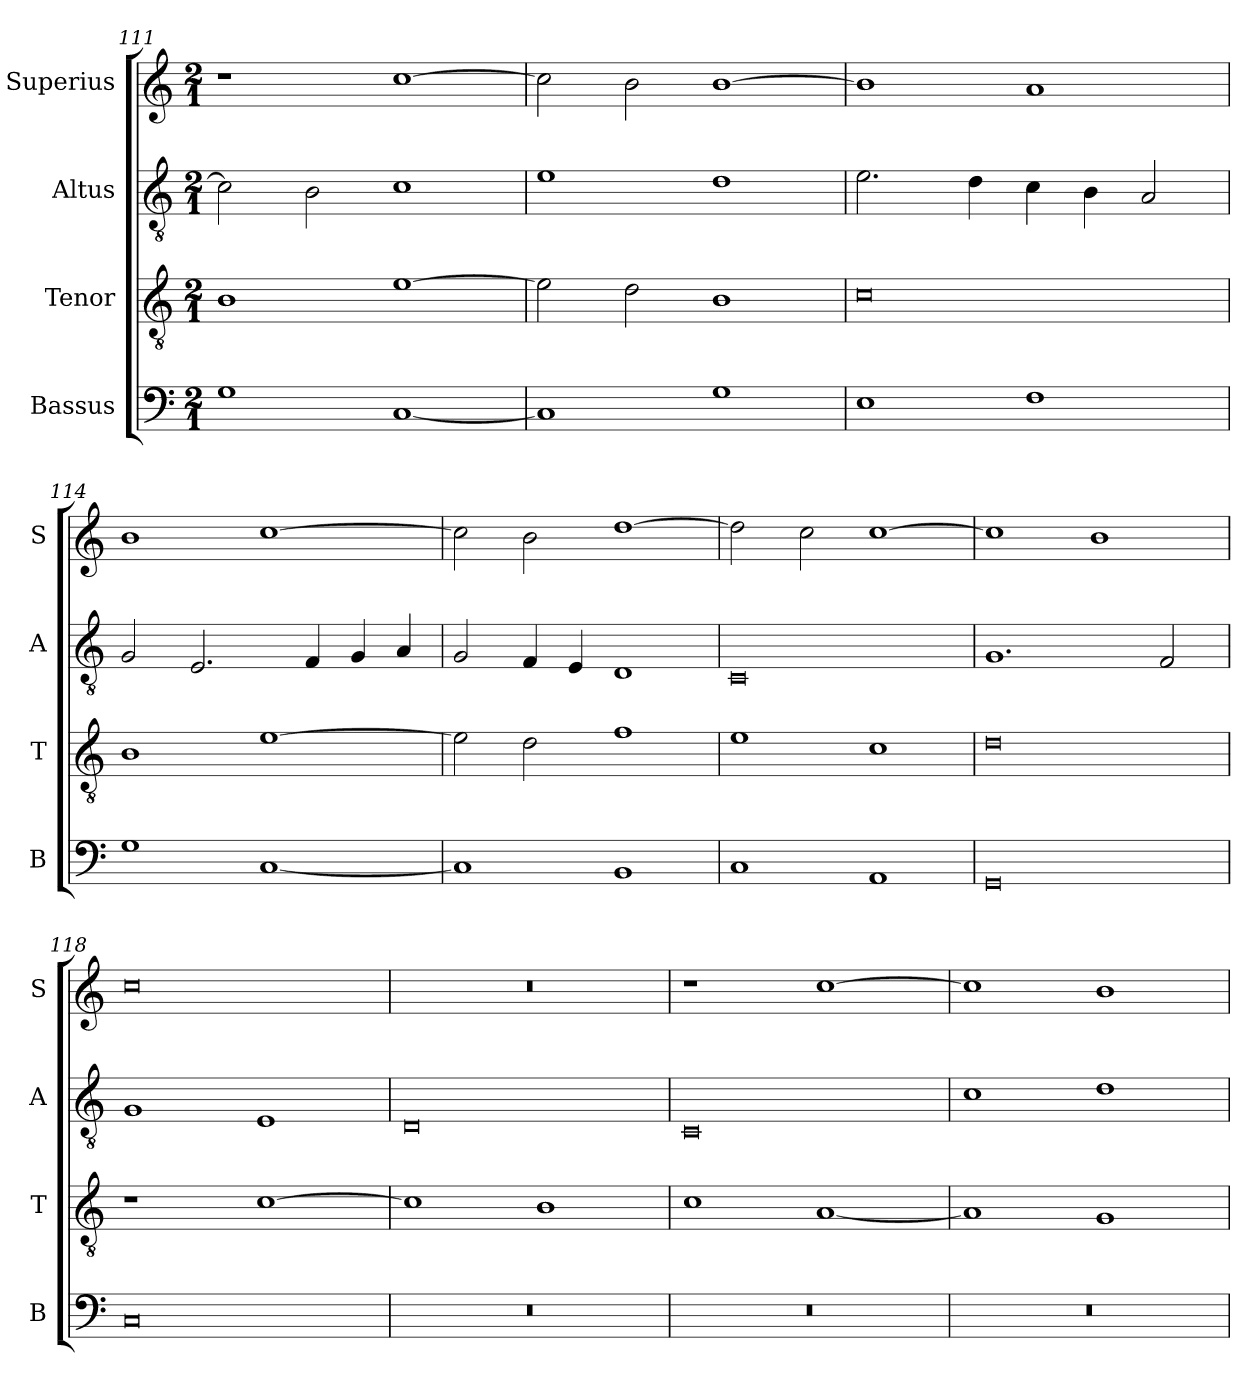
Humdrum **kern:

**kern	**kern	**kern	**kern
*part4	*part3	*part2	*part1
*staff4	*staff3	*staff2	*staff1
*I"Bassus	*I"Tenor	*I"Altus	*I"Superius
*I'B	*I'T	*I'A	*I'S
*clefF4	*clefGv2	*clefGv2	*clefG2
*k[]	*k[]	*k[]	*k[]
*M2/1	*M2/1	*M2/1	*M2/1
=111	=111	=111	=111
1G	1B	2c]	1r
.	.	2B	.
[1C	[1e	1c	[1cc
=112	=112	=112	=112
1C]	2e]	1e	2cc]
.	2d	.	2b
1G	1B	1d	[1b
=113	=113	=113	=113
1E	0c	2.e	1b]
.	.	4d	.
1F	.	4c	1a
.	.	4B	.
.	.	2A	.
=114	=114	=114	=114
1G	1B	2G	1b
.	.	2.E	.
[1C	[1e	.	[1cc
.	.	4F	.
.	.	4G	.
.	.	4A	.
=115	=115	=115	=115
1C]	2e]	2G	2cc]
.	2d	4F	2b
.	.	4E	.
1BB	1f	1D	[1dd
=116	=116	=116	=116
1C	1e	0C	2dd]
.	.	.	2cc
1AA	1c	.	[1cc
=117	=117	=117	=117
0GG	0d	1.G	1cc]
.	.	.	1b
.	.	2F	.
=118	=118	=118	=118
0C	1r	1G	0cc
.	[1c	1E	.
=119	=119	=119	=119
0r	1c]	0D	0r
.	1B	.	.
=120	=120	=120	=120
0r	1c	0C	1r
.	[1A	.	[1cc
=121	=121	=121	=121
0r	1A]	1c	1cc]
.	1G	1d	1b
=	=	=	=
*-	*-	*-	*-
